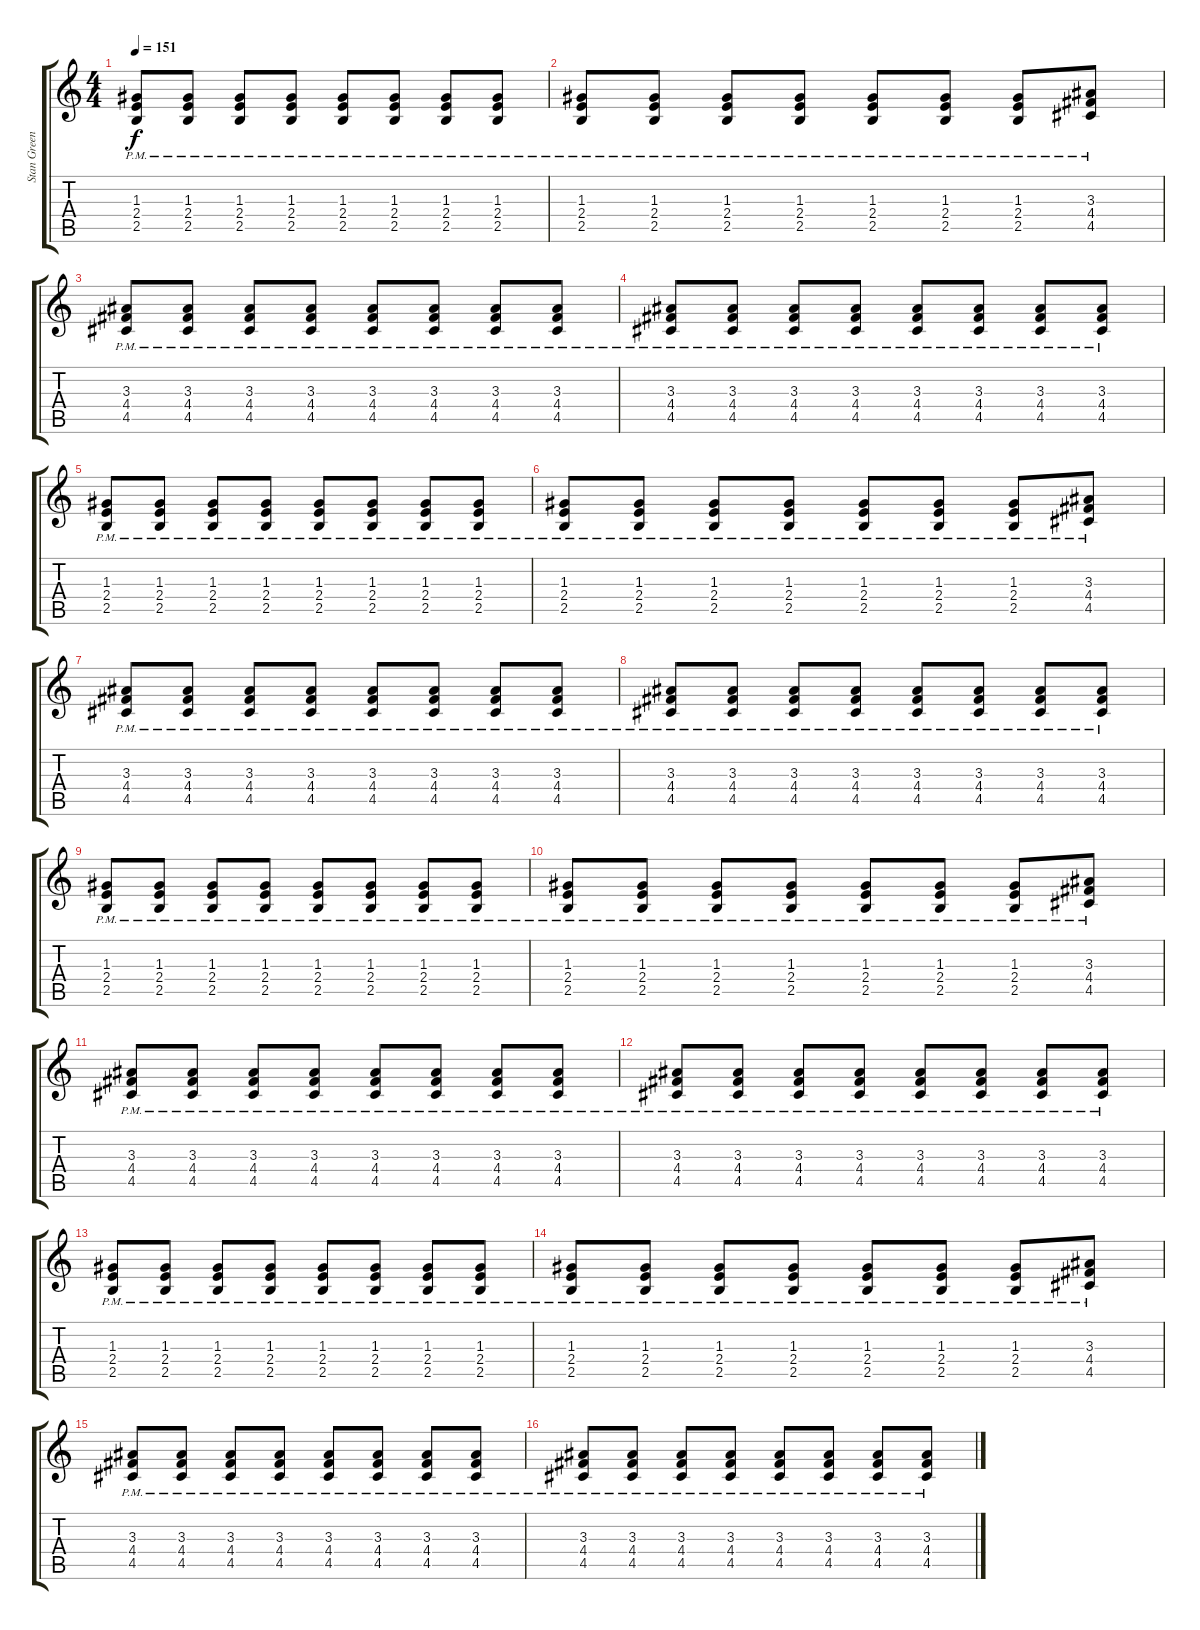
\track ("Stan Greenwood" "Stan Green") {instrument electricguitarclean}
\staff {score tabs}
\tuning (E4 B3 G3 D3 A2 E2) {hide}
\ts (4 4)
\tempo 151
\clef g2
\ks c
(1.3{pm} 2.4{pm} 2.5{pm}).8{dy f} (1.3{pm} 2.4{pm} 2.5{pm}).8 (1.3{pm} 2.4{pm} 2.5{pm}).8 (1.3{pm} 2.4{pm} 2.5{pm}).8 (1.3{pm} 2.4{pm} 2.5{pm}).8 (1.3{pm} 2.4{pm} 2.5{pm}).8 (1.3{pm} 2.4{pm} 2.5{pm}).8 (1.3{pm} 2.4{pm} 2.5{pm}).8 |
(1.3{pm} 2.4{pm} 2.5{pm}).8 (1.3{pm} 2.4{pm} 2.5{pm}).8 (1.3{pm} 2.4{pm} 2.5{pm}).8 (1.3{pm} 2.4{pm} 2.5{pm}).8 (1.3{pm} 2.4{pm} 2.5{pm}).8 (1.3{pm} 2.4{pm} 2.5{pm}).8 (1.3{pm} 2.4{pm} 2.5{pm}).8 (3.3{pm} 4.4{pm} 4.5{pm}).8 |
(3.3{pm} 4.4{pm} 4.5{pm}).8 (3.3{pm} 4.4{pm} 4.5{pm}).8 (3.3{pm} 4.4{pm} 4.5{pm}).8 (3.3{pm} 4.4{pm} 4.5{pm}).8 (3.3{pm} 4.4{pm} 4.5{pm}).8 (3.3{pm} 4.4{pm} 4.5{pm}).8 (3.3{pm} 4.4{pm} 4.5{pm}).8 (3.3{pm} 4.4{pm} 4.5{pm}).8 |
(3.3{pm} 4.4{pm} 4.5{pm}).8 (3.3{pm} 4.4{pm} 4.5{pm}).8 (3.3{pm} 4.4{pm} 4.5{pm}).8 (3.3{pm} 4.4{pm} 4.5{pm}).8 (3.3{pm} 4.4{pm} 4.5{pm}).8 (3.3{pm} 4.4{pm} 4.5{pm}).8 (3.3{pm} 4.4{pm} 4.5{pm}).8 (3.3{pm} 4.4{pm} 4.5{pm}).8 |
(1.3{pm} 2.4{pm} 2.5{pm}).8 (1.3{pm} 2.4{pm} 2.5{pm}).8 (1.3{pm} 2.4{pm} 2.5{pm}).8 (1.3{pm} 2.4{pm} 2.5{pm}).8 (1.3{pm} 2.4{pm} 2.5{pm}).8 (1.3{pm} 2.4{pm} 2.5{pm}).8 (1.3{pm} 2.4{pm} 2.5{pm}).8 (1.3{pm} 2.4{pm} 2.5{pm}).8 |
(1.3{pm} 2.4{pm} 2.5{pm}).8 (1.3{pm} 2.4{pm} 2.5{pm}).8 (1.3{pm} 2.4{pm} 2.5{pm}).8 (1.3{pm} 2.4{pm} 2.5{pm}).8 (1.3{pm} 2.4{pm} 2.5{pm}).8 (1.3{pm} 2.4{pm} 2.5{pm}).8 (1.3{pm} 2.4{pm} 2.5{pm}).8 (3.3{pm} 4.4{pm} 4.5{pm}).8 |
(3.3{pm} 4.4{pm} 4.5{pm}).8 (3.3{pm} 4.4{pm} 4.5{pm}).8 (3.3{pm} 4.4{pm} 4.5{pm}).8 (3.3{pm} 4.4{pm} 4.5{pm}).8 (3.3{pm} 4.4{pm} 4.5{pm}).8 (3.3{pm} 4.4{pm} 4.5{pm}).8 (3.3{pm} 4.4{pm} 4.5{pm}).8 (3.3{pm} 4.4{pm} 4.5{pm}).8 |
(3.3{pm} 4.4{pm} 4.5{pm}).8 (3.3{pm} 4.4{pm} 4.5{pm}).8 (3.3{pm} 4.4{pm} 4.5{pm}).8 (3.3{pm} 4.4{pm} 4.5{pm}).8 (3.3{pm} 4.4{pm} 4.5{pm}).8 (3.3{pm} 4.4{pm} 4.5{pm}).8 (3.3{pm} 4.4{pm} 4.5{pm}).8 (3.3{pm} 4.4{pm} 4.5{pm}).8 |
(1.3{pm} 2.4{pm} 2.5{pm}).8 (1.3{pm} 2.4{pm} 2.5{pm}).8 (1.3{pm} 2.4{pm} 2.5{pm}).8 (1.3{pm} 2.4{pm} 2.5{pm}).8 (1.3{pm} 2.4{pm} 2.5{pm}).8 (1.3{pm} 2.4{pm} 2.5{pm}).8 (1.3{pm} 2.4{pm} 2.5{pm}).8 (1.3{pm} 2.4{pm} 2.5{pm}).8 |
(1.3{pm} 2.4{pm} 2.5{pm}).8 (1.3{pm} 2.4{pm} 2.5{pm}).8 (1.3{pm} 2.4{pm} 2.5{pm}).8 (1.3{pm} 2.4{pm} 2.5{pm}).8 (1.3{pm} 2.4{pm} 2.5{pm}).8 (1.3{pm} 2.4{pm} 2.5{pm}).8 (1.3{pm} 2.4{pm} 2.5{pm}).8 (3.3{pm} 4.4{pm} 4.5{pm}).8 |
(3.3{pm} 4.4{pm} 4.5{pm}).8 (3.3{pm} 4.4{pm} 4.5{pm}).8 (3.3{pm} 4.4{pm} 4.5{pm}).8 (3.3{pm} 4.4{pm} 4.5{pm}).8 (3.3{pm} 4.4{pm} 4.5{pm}).8 (3.3{pm} 4.4{pm} 4.5{pm}).8 (3.3{pm} 4.4{pm} 4.5{pm}).8 (3.3{pm} 4.4{pm} 4.5{pm}).8 |
(3.3{pm} 4.4{pm} 4.5{pm}).8 (3.3{pm} 4.4{pm} 4.5{pm}).8 (3.3{pm} 4.4{pm} 4.5{pm}).8 (3.3{pm} 4.4{pm} 4.5{pm}).8 (3.3{pm} 4.4{pm} 4.5{pm}).8 (3.3{pm} 4.4{pm} 4.5{pm}).8 (3.3{pm} 4.4{pm} 4.5{pm}).8 (3.3{pm} 4.4{pm} 4.5{pm}).8 |
(1.3{pm} 2.4{pm} 2.5{pm}).8 (1.3{pm} 2.4{pm} 2.5{pm}).8 (1.3{pm} 2.4{pm} 2.5{pm}).8 (1.3{pm} 2.4{pm} 2.5{pm}).8 (1.3{pm} 2.4{pm} 2.5{pm}).8 (1.3{pm} 2.4{pm} 2.5{pm}).8 (1.3{pm} 2.4{pm} 2.5{pm}).8 (1.3{pm} 2.4{pm} 2.5{pm}).8 |
(1.3{pm} 2.4{pm} 2.5{pm}).8 (1.3{pm} 2.4{pm} 2.5{pm}).8 (1.3{pm} 2.4{pm} 2.5{pm}).8 (1.3{pm} 2.4{pm} 2.5{pm}).8 (1.3{pm} 2.4{pm} 2.5{pm}).8 (1.3{pm} 2.4{pm} 2.5{pm}).8 (1.3{pm} 2.4{pm} 2.5{pm}).8 (3.3{pm} 4.4{pm} 4.5{pm}).8 |
(3.3{pm} 4.4{pm} 4.5{pm}).8 (3.3{pm} 4.4{pm} 4.5{pm}).8 (3.3{pm} 4.4{pm} 4.5{pm}).8 (3.3{pm} 4.4{pm} 4.5{pm}).8 (3.3{pm} 4.4{pm} 4.5{pm}).8 (3.3{pm} 4.4{pm} 4.5{pm}).8 (3.3{pm} 4.4{pm} 4.5{pm}).8 (3.3{pm} 4.4{pm} 4.5{pm}).8 |
(3.3{pm} 4.4{pm} 4.5{pm}).8 (3.3{pm} 4.4{pm} 4.5{pm}).8 (3.3{pm} 4.4{pm} 4.5{pm}).8 (3.3{pm} 4.4{pm} 4.5{pm}).8 (3.3{pm} 4.4{pm} 4.5{pm}).8 (3.3{pm} 4.4{pm} 4.5{pm}).8 (3.3{pm} 4.4{pm} 4.5{pm}).8 (3.3{pm} 4.4{pm} 4.5{pm}).8
